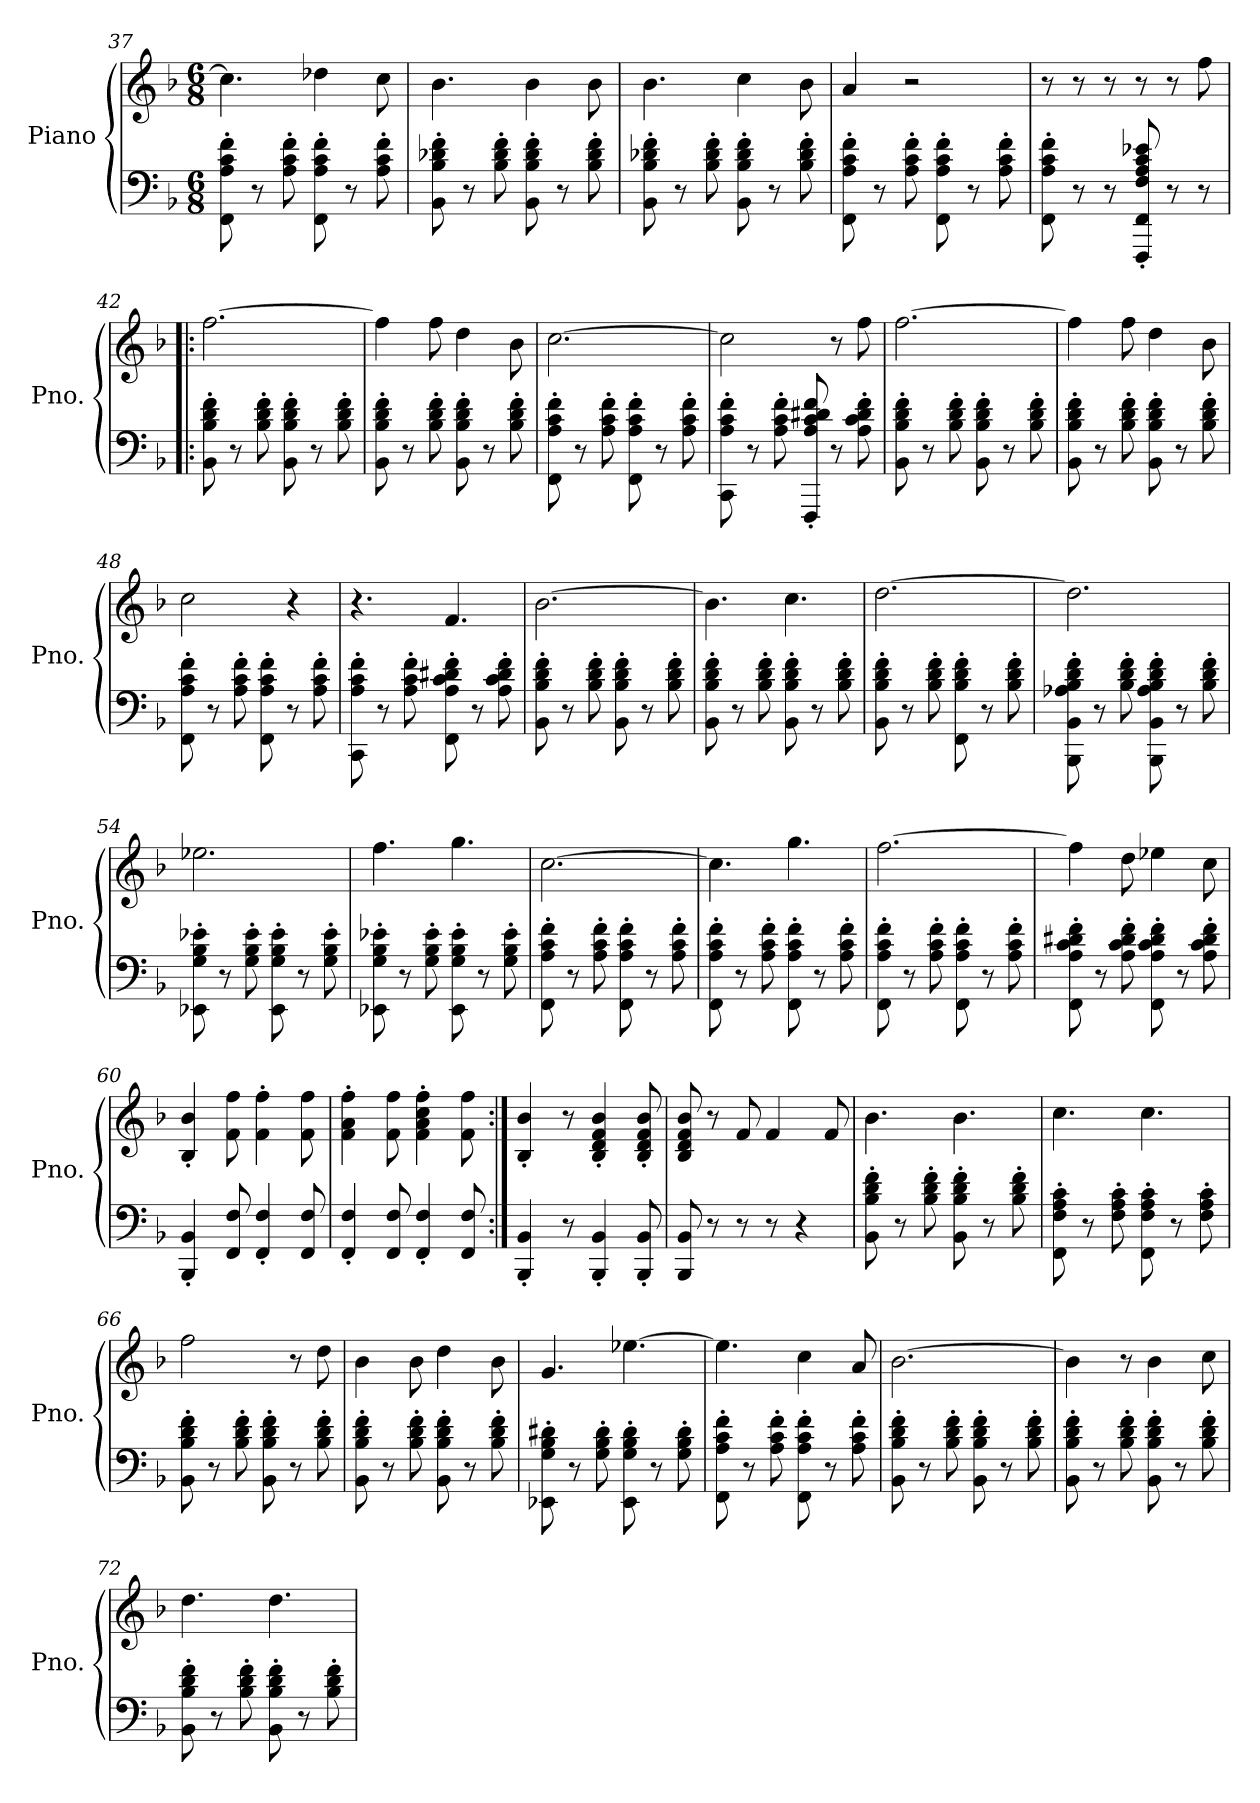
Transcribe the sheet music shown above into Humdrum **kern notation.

**kern	**kern
*part1	*part1
*staff2	*staff1
*I"Piano	*
*I'Pno.	*
!!LO:LB:g=z
*clefF4	*clefG2
*k[b-]	*k[b-]
*M6/8	*M6/8
=37	=37
8FF\' 8A\' 8c\' 8f\'	4.cc\]
8r	.
8A\' 8c\' 8f\'	.
8FF\' 8A\' 8c\' 8f\'	4dd-X\
8r	.
8A\' 8c\' 8f\'	8cc\
=38	=38
8BB-\' 8B-\' 8d-X\' 8f\'	4.b-\
8r	.
8B-\' 8d-\' 8f\'	.
8BB-\' 8B-\' 8d-\' 8f\'	4b-\
8r	.
8B-\' 8d-\' 8f\'	8b-\
=39	=39
8BB-\' 8B-\' 8d-X\' 8f\'	4.b-\
8r	.
8B-\' 8d-\' 8f\'	.
8BB-\' 8B-\' 8d-\' 8f\'	4cc\
8r	.
8B-\' 8d-\' 8f\'	8b-\
=40	=40
8FF\' 8A\' 8c\' 8f\'	4a/
8r	.
8A\' 8c\' 8f\'	2r
8FF\' 8A\' 8c\' 8f\'	.
8r	.
8A\' 8c\' 8f\'	.
=41	=41
8FF\' 8A\' 8c\' 8f\'	8r
8r	8r
8r	8r
8FFF/' 8FF/' 8F/' 8A/' 8c/' 8e-X/'	8r
8r	8r
8r	8ff\
=42!|:	=42!|:
8BB-\' 8B-\' 8d\' 8f\'	[2.ff\
8r	.
8B-\' 8d\' 8f\'	.
8BB-\' 8B-\' 8d\' 8f\'	.
8r	.
8B-\' 8d\' 8f\'	.
!!LO:LB:g=z
=43	=43
8BB-\' 8B-\' 8d\' 8f\'	4ff\]
8r	.
8B-\' 8d\' 8f\'	8ff\
8BB-\' 8B-\' 8d\' 8f\'	4dd\
8r	.
8B-\' 8d\' 8f\'	8b-\
=44	=44
8FF\' 8A\' 8c\' 8f\'	[2.cc\
8r	.
8A\' 8c\' 8f\'	.
8FF\' 8A\' 8c\' 8f\'	.
8r	.
8A\' 8c\' 8f\'	.
=45	=45
8CC\' 8A\' 8c\' 8f\'	2cc\]
8r	.
8A\' 8c\' 8f\'	.
8FFF/' 8A/' 8c/' 8d#X/' 8f/'	.
8r	8r
8A\' 8c\' 8d#\' 8f\'	8ff\
=46	=46
8BB-\' 8B-\' 8d\' 8f\'	[2.ff\
8r	.
8B-\' 8d\' 8f\'	.
8BB-\' 8B-\' 8d\' 8f\'	.
8r	.
8B-\' 8d\' 8f\'	.
=47	=47
8BB-\' 8B-\' 8d\' 8f\'	4ff\]
8r	.
8B-\' 8d\' 8f\'	8ff\
8BB-\' 8B-\' 8d\' 8f\'	4dd\
8r	.
8B-\' 8d\' 8f\'	8b-\
=48	=48
8FF\' 8A\' 8c\' 8f\'	2cc\
8r	.
8A\' 8c\' 8f\'	.
8FF\' 8A\' 8c\' 8f\'	.
8r	4r
8A\' 8c\' 8f\'	.
!!LO:LB:g=z
=49	=49
8CC\' 8A\' 8c\' 8f\'	4.r
8r	.
8A\' 8c\' 8f\'	.
8FF\' 8A\' 8c\' 8d#X\' 8f\'	4.f/
8r	.
8A\' 8c\' 8d#\' 8f\'	.
=50	=50
8BB-\' 8B-\' 8d\' 8f\'	[2.b-\
8r	.
8B-\' 8d\' 8f\'	.
8BB-\' 8B-\' 8d\' 8f\'	.
8r	.
8B-\' 8d\' 8f\'	.
=51	=51
8BB-\' 8B-\' 8d\' 8f\'	4.b-\]
8r	.
8B-\' 8d\' 8f\'	.
8BB-\' 8B-\' 8d\' 8f\'	4.cc\
8r	.
8B-\' 8d\' 8f\'	.
=52	=52
8BB-\' 8B-\' 8d\' 8f\'	[2.dd\
8r	.
8B-\' 8d\' 8f\'	.
8FF\' 8B-\' 8d\' 8f\'	.
8r	.
8B-\' 8d\' 8f\'	.
=53	=53
8BBB-\' 8BB-\' 8A-X\' 8B-\' 8d\' 8f\'	2.dd\]
8r	.
8B-\' 8d\' 8f\'	.
8BBB-\' 8BB-\' 8A-\' 8B-\' 8d\' 8f\'	.
8r	.
8B-\' 8d\' 8f\'	.
=54	=54
8EE-X\' 8G\' 8B-\' 8e-X\'	2.ee-X\
8r	.
8G\' 8B-\' 8e-\'	.
8EE-\' 8G\' 8B-\' 8e-\'	.
8r	.
8G\' 8B-\' 8e-\'	.
!!LO:LB:g=z
=55	=55
8EE-X\' 8G\' 8B-\' 8e-X\'	4.ff\
8r	.
8G\' 8B-\' 8e-\'	.
8EE-\' 8G\' 8B-\' 8e-\'	4.gg\
8r	.
8G\' 8B-\' 8e-\'	.
=56	=56
8FF\' 8A\' 8c\' 8f\'	[2.cc\
8r	.
8A\' 8c\' 8f\'	.
8FF\' 8A\' 8c\' 8f\'	.
8r	.
8A\' 8c\' 8f\'	.
=57	=57
8FF\' 8A\' 8c\' 8f\'	4.cc\]
8r	.
8A\' 8c\' 8f\'	.
8FF\' 8A\' 8c\' 8f\'	4.gg\
8r	.
8A\' 8c\' 8f\'	.
=58	=58
8FF\' 8A\' 8c\' 8f\'	[2.ff\
8r	.
8A\' 8c\' 8f\'	.
8FF\' 8A\' 8c\' 8f\'	.
8r	.
8A\' 8c\' 8f\'	.
=59	=59
8FF\' 8A\' 8c\' 8d#X\' 8f\'	4ff\]
8r	.
8A\' 8c\' 8d#\' 8f\'	8dd\
8FF\' 8A\' 8c\' 8d#\' 8f\'	4ee-X\
8r	.
8A\' 8c\' 8d#\' 8f\'	8cc\
=60	=60
4BBB-/' 4BB-/'	4B-/' 4b-/'
8FF/ 8F/	8f\ 8ff\
4FF/' 4F/'	4f\' 4ff\'
8FF/ 8F/	8f\ 8ff\
!!LO:LB:g=z
=61	=61
4FF/' 4F/'	4f\' 4a\' 4ff\'
8FF/ 8F/	8f\ 8ff\
4FF/' 4F/'	4f\' 4a\' 4cc\' 4ff\'
8FF/ 8F/	8f\ 8ff\
=62:|!	=62:|!
4BBB-/' 4BB-/'	4B-/' 4b-/'
8r	8r
4BBB-/' 4BB-/'	4B-/' 4d/' 4f/' 4b-/'
8BBB-/' 8BB-/'	8B-/' 8d/' 8f/' 8b-/'
=63	=63
8BBB-/ 8BB-/	8B-/ 8d/ 8f/ 8b-/
8r	8r
8r	8f/
8r	4f/
4r	.
.	8f/
=64	=64
8BB-\' 8B-\' 8d\' 8f\'	4.b-\
8r	.
8B-\' 8d\' 8f\'	.
8BB-\' 8B-\' 8d\' 8f\'	4.b-\
8r	.
8B-\' 8d\' 8f\'	.
=65	=65
8FF\' 8F\' 8A\' 8c\'	4.cc\
8r	.
8F\' 8A\' 8c\'	.
8FF\' 8F\' 8A\' 8c\'	4.cc\
8r	.
8F\' 8A\' 8c\'	.
=66	=66
8BB-\' 8B-\' 8d\' 8f\'	2ff\
8r	.
8B-\' 8d\' 8f\'	.
8BB-\' 8B-\' 8d\' 8f\'	.
8r	8r
8B-\' 8d\' 8f\'	8dd\
!!LO:PB:g=z
=67	=67
8BB-\' 8B-\' 8d\' 8f\'	4b-\
8r	.
8B-\' 8d\' 8f\'	8b-\
8BB-\' 8B-\' 8d\' 8f\'	4dd\
8r	.
8B-\' 8d\' 8f\'	8b-\
=68	=68
8EE-X\' 8G\' 8B-\' 8d#X\'	4.g/
8r	.
8G\' 8B-\' 8d#\'	.
8EE-\' 8G\' 8B-\' 8d#\'	[4.ee-X\
8r	.
8G\' 8B-\' 8d#\'	.
=69	=69
8FF\' 8A\' 8c\' 8f\'	4.ee-\]
8r	.
8A\' 8c\' 8f\'	.
8FF\' 8A\' 8c\' 8f\'	4cc\
8r	.
8A\' 8c\' 8f\'	8a/
=70	=70
8BB-\' 8B-\' 8d\' 8f\'	[2.b-\
8r	.
8B-\' 8d\' 8f\'	.
8BB-\' 8B-\' 8d\' 8f\'	.
8r	.
8B-\' 8d\' 8f\'	.
=71	=71
8BB-\' 8B-\' 8d\' 8f\'	4b-\]
8r	.
8B-\' 8d\' 8f\'	8r
8BB-\' 8B-\' 8d\' 8f\'	4b-\
8r	.
8B-\' 8d\' 8f\'	8cc\
=72	=72
8BB-\' 8B-\' 8d\' 8f\'	4.dd\
8r	.
8B-\' 8d\' 8f\'	.
8BB-\' 8B-\' 8d\' 8f\'	4.dd\
8r	.
8B-\' 8d\' 8f\'	.
=	=
*-	*-
